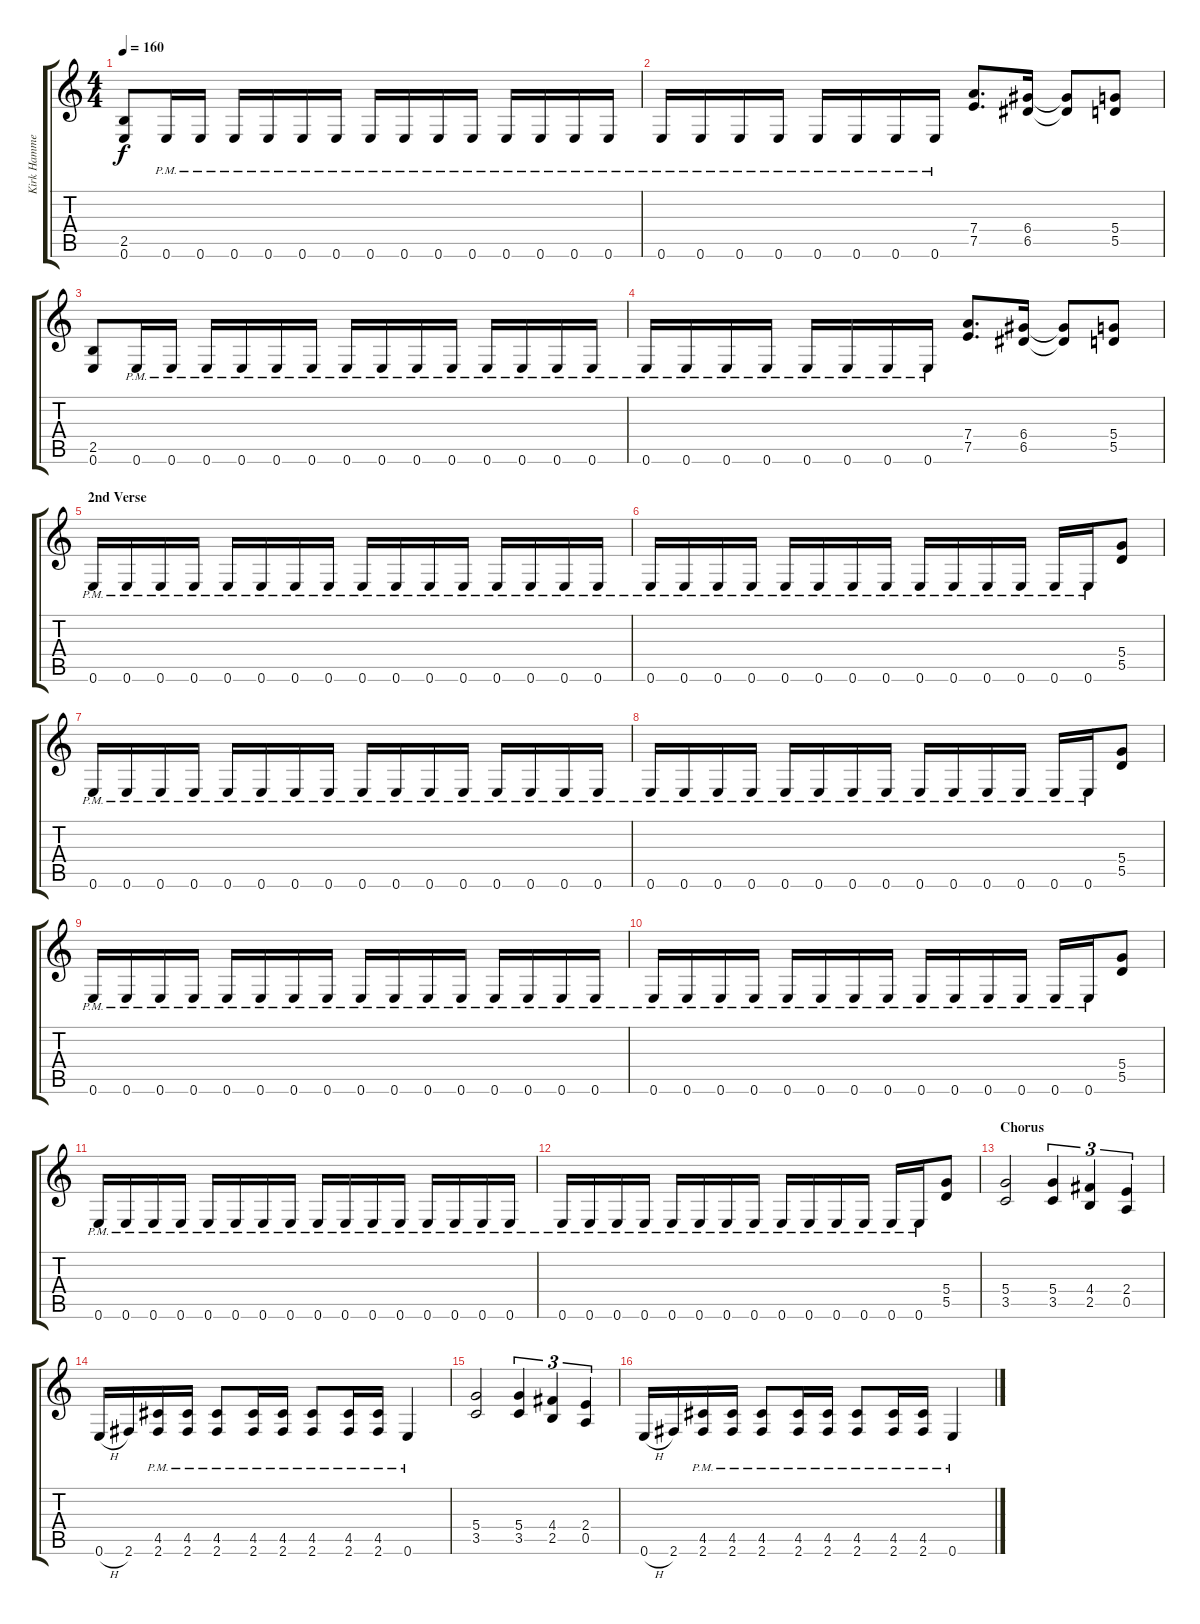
\track ("Kirk Hammet - Rhythm Guitar" "Kirk Hamme") {instrument distortionguitar}
\staff {score tabs}
\tuning (E4 B3 G3 D3 A2 E2) {hide}
\ts (4 4)
\tempo 160
\clef g2
\ks c
(2.5 0.6).8{dy f} 0.6{pm}.16 0.6{pm}.16 0.6{pm}.16 0.6{pm}.16 0.6{pm}.16 0.6{pm}.16 0.6{pm}.16 0.6{pm}.16 0.6{pm}.16 0.6{pm}.16 0.6{pm}.16 0.6{pm}.16 0.6{pm}.16 0.6{pm}.16 |
0.6{pm}.16 0.6{pm}.16 0.6{pm}.16 0.6{pm}.16 0.6{pm}.16 0.6{pm}.16 0.6{pm}.16 0.6{pm}.16 (7.4 7.5).8{d} (6.4 6.5).16 (6.4{t} 6.5{t}).8 (5.4 5.5).8 |
(2.5 0.6).8 0.6{pm}.16 0.6{pm}.16 0.6{pm}.16 0.6{pm}.16 0.6{pm}.16 0.6{pm}.16 0.6{pm}.16 0.6{pm}.16 0.6{pm}.16 0.6{pm}.16 0.6{pm}.16 0.6{pm}.16 0.6{pm}.16 0.6{pm}.16 |
0.6{pm}.16 0.6{pm}.16 0.6{pm}.16 0.6{pm}.16 0.6{pm}.16 0.6{pm}.16 0.6{pm}.16 0.6{pm}.16 (7.4 7.5).8{d} (6.4 6.5).16 (6.4{t} 6.5{t}).8 (5.4 5.5).8 |
\section ("" "2nd Verse")
0.6{pm}.16 0.6{pm}.16 0.6{pm}.16 0.6{pm}.16 0.6{pm}.16 0.6{pm}.16 0.6{pm}.16 0.6{pm}.16 0.6{pm}.16 0.6{pm}.16 0.6{pm}.16 0.6{pm}.16 0.6{pm}.16 0.6{pm}.16 0.6{pm}.16 0.6{pm}.16 |
0.6{pm}.16 0.6{pm}.16 0.6{pm}.16 0.6{pm}.16 0.6{pm}.16 0.6{pm}.16 0.6{pm}.16 0.6{pm}.16 0.6{pm}.16 0.6{pm}.16 0.6{pm}.16 0.6{pm}.16 0.6{pm}.16 0.6{pm}.16 (5.4 5.5).8 |
0.6{pm}.16 0.6{pm}.16 0.6{pm}.16 0.6{pm}.16 0.6{pm}.16 0.6{pm}.16 0.6{pm}.16 0.6{pm}.16 0.6{pm}.16 0.6{pm}.16 0.6{pm}.16 0.6{pm}.16 0.6{pm}.16 0.6{pm}.16 0.6{pm}.16 0.6{pm}.16 |
0.6{pm}.16 0.6{pm}.16 0.6{pm}.16 0.6{pm}.16 0.6{pm}.16 0.6{pm}.16 0.6{pm}.16 0.6{pm}.16 0.6{pm}.16 0.6{pm}.16 0.6{pm}.16 0.6{pm}.16 0.6{pm}.16 0.6{pm}.16 (5.4 5.5).8 |
0.6{pm}.16 0.6{pm}.16 0.6{pm}.16 0.6{pm}.16 0.6{pm}.16 0.6{pm}.16 0.6{pm}.16 0.6{pm}.16 0.6{pm}.16 0.6{pm}.16 0.6{pm}.16 0.6{pm}.16 0.6{pm}.16 0.6{pm}.16 0.6{pm}.16 0.6{pm}.16 |
0.6{pm}.16 0.6{pm}.16 0.6{pm}.16 0.6{pm}.16 0.6{pm}.16 0.6{pm}.16 0.6{pm}.16 0.6{pm}.16 0.6{pm}.16 0.6{pm}.16 0.6{pm}.16 0.6{pm}.16 0.6{pm}.16 0.6{pm}.16 (5.4 5.5).8 |
0.6{pm}.16 0.6{pm}.16 0.6{pm}.16 0.6{pm}.16 0.6{pm}.16 0.6{pm}.16 0.6{pm}.16 0.6{pm}.16 0.6{pm}.16 0.6{pm}.16 0.6{pm}.16 0.6{pm}.16 0.6{pm}.16 0.6{pm}.16 0.6{pm}.16 0.6{pm}.16 |
0.6{pm}.16 0.6{pm}.16 0.6{pm}.16 0.6{pm}.16 0.6{pm}.16 0.6{pm}.16 0.6{pm}.16 0.6{pm}.16 0.6{pm}.16 0.6{pm}.16 0.6{pm}.16 0.6{pm}.16 0.6{pm}.16 0.6{pm}.16 (5.4 5.5).8 |
\section ("" "Chorus")
(5.4 3.5).2 (5.4 3.5).4{tu (3 2)} (4.4 2.5).4{tu (3 2)} (2.4 0.5).4{tu (3 2)} |
0.6{h}.16 2.6.16 (4.5{pm} 2.6{pm}).16 (4.5{pm} 2.6{pm}).16 (4.5{pm} 2.6{pm}).8 (4.5{pm} 2.6{pm}).16 (4.5{pm} 2.6{pm}).16 (4.5{pm} 2.6{pm}).8 (4.5{pm} 2.6{pm}).16 (4.5{pm} 2.6{pm}).16 0.6{pm}.4 |
(5.4 3.5).2 (5.4 3.5).4{tu (3 2)} (4.4 2.5).4{tu (3 2)} (2.4 0.5).4{tu (3 2)} |
0.6{h}.16 2.6.16 (4.5{pm} 2.6{pm}).16 (4.5{pm} 2.6{pm}).16 (4.5{pm} 2.6{pm}).8 (4.5{pm} 2.6{pm}).16 (4.5{pm} 2.6{pm}).16 (4.5{pm} 2.6{pm}).8 (4.5{pm} 2.6{pm}).16 (4.5{pm} 2.6{pm}).16 0.6{pm}.4
